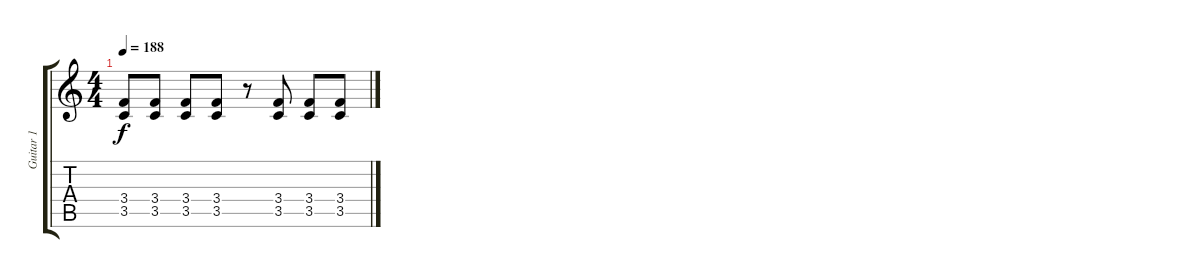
\track ("Guitar 1" "Guitar 1") {instrument distortionguitar}
\staff {score tabs}
\tuning (E4 B3 G3 D3 A2 E2) {hide}
\ts (4 4)
\tempo 188
\clef g2
\ks c
(3.4 3.5).8{dy f} (3.4 3.5).8 (3.4 3.5).8 (3.4 3.5).8 r.8 (3.4 3.5).8 (3.4 3.5).8 (3.4 3.5).8
